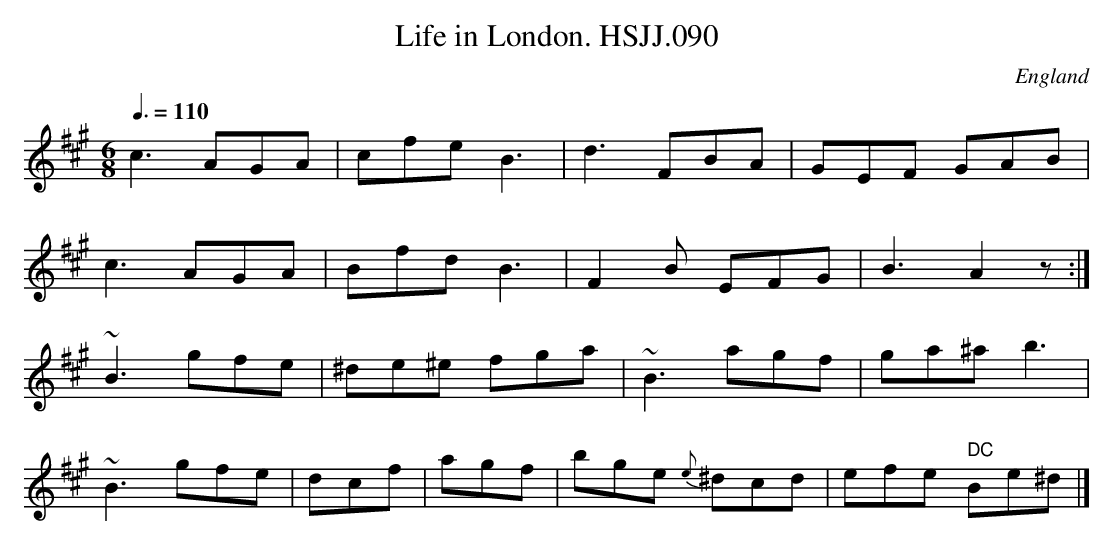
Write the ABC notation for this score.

X:1
T:Life in London. HSJJ.090
L:1/8
M:6/8
O:England
Q:3/8=110
K:A
c3AGA|cfeB3|d3FBA|GEF GAB|!
c3AGA|BfdB3|F2B EFG|B3A2z:|!
~B3gfe|^de^e fga|~B3agf|ga^a b3|!
~B3gfe|dcf|agf|bge {e}^dcd|efe" DC" Be^d|]
